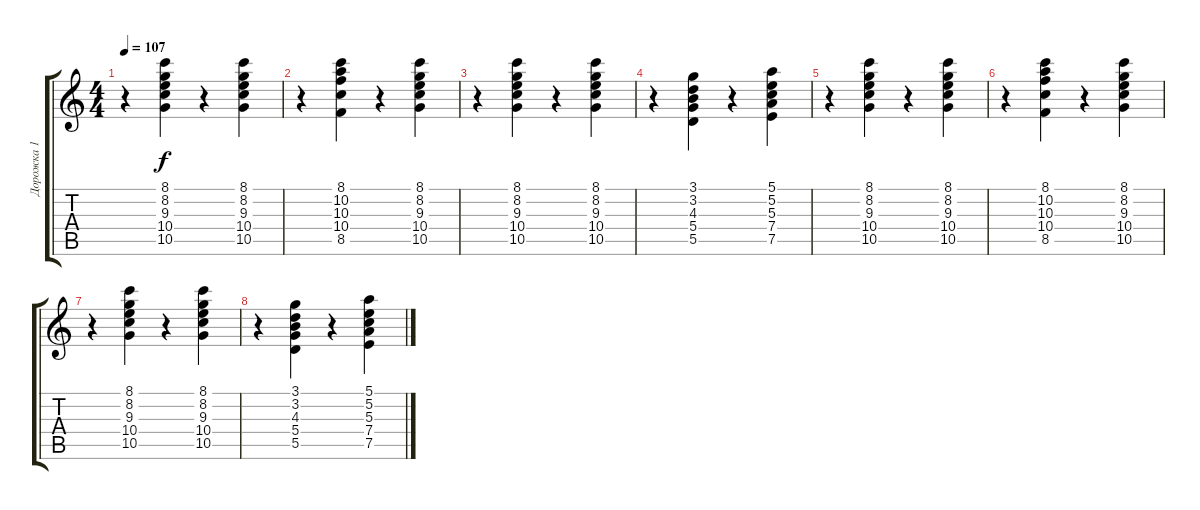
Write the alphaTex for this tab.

\track ("Дорожка 1" "Дорожка 1") {instrument acousticguitarsteel}
\staff {score tabs}
\tuning (E4 B3 G3 D3 A2 E2) {hide}
\ts (4 4)
\tempo 107
\clef g2
\ks c
r.4{dy f} (8.1 8.2 9.3 10.4 10.5).4 r.4 (8.1 8.2 9.3 10.4 10.5).4 |
r.4 (8.1 10.2 10.3 10.4 8.5).4 r.4 (8.1 8.2 9.3 10.4 10.5).4 |
r.4 (8.1 8.2 9.3 10.4 10.5).4 r.4 (8.1 8.2 9.3 10.4 10.5).4 |
r.4 (3.1 3.2 4.3 5.4 5.5).4 r.4 (5.1 5.2 5.3 7.4 7.5).4 |
r.4 (8.1 8.2 9.3 10.4 10.5).4 r.4 (8.1 8.2 9.3 10.4 10.5).4 |
r.4 (8.1 10.2 10.3 10.4 8.5).4 r.4 (8.1 8.2 9.3 10.4 10.5).4 |
r.4 (8.1 8.2 9.3 10.4 10.5).4 r.4 (8.1 8.2 9.3 10.4 10.5).4 |
r.4 (3.1 3.2 4.3 5.4 5.5).4 r.4 (5.1 5.2 5.3 7.4 7.5).4
